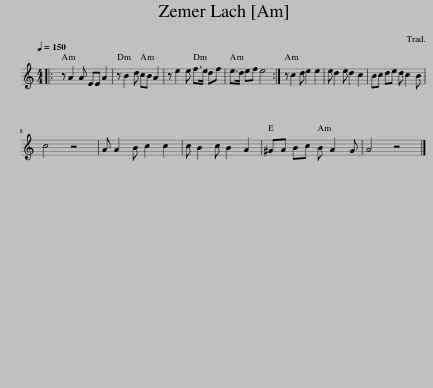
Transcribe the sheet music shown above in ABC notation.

X:1
L:1/8
Q:1/4=150
M:4/4
I:linebreak $
K:C
V:1 treble
V:1
|: z A2 A EE A2 | z B2 d cB A2 | z e2 e f>e df | e>d ef e4 :| z c2 d e2 e2 | %5
 e d2 e d2 c2 | Bc de d c2 B |$ c4 z4 | A A2 B c2 c2 | c B2 c B2 A2 | %10
 ^GA Bc B A2 G | A4 z4 |] %12
